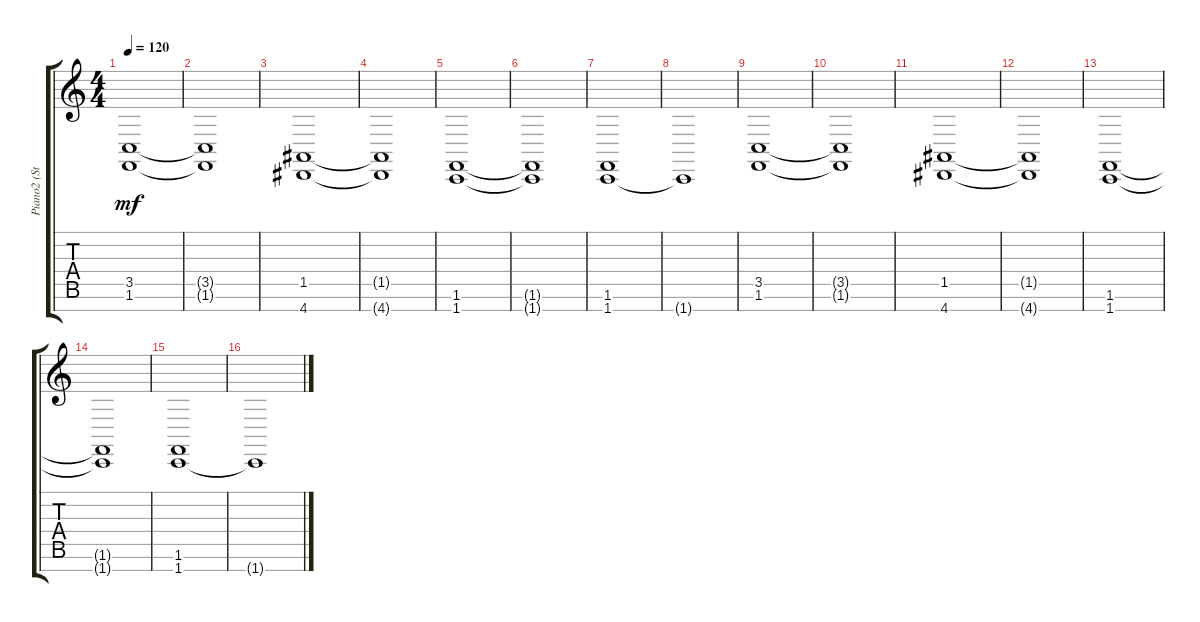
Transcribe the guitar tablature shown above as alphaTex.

\track ("Piano2 (Staff 1)" "Piano2 (St") {instrument acousticgrandpiano}
\staff {score tabs}
\tuning (E4 B3 G3 D3 A2 E2 B1) {hide}
\ts (4 4)
\tempo 120
\clef g2
\ks c
(3.5 1.6).1{dy mf} |
(3.5{t} 1.6{t}).1 |
(1.5 4.7).1 |
(1.5{t} 4.7{t}).1 |
(1.6 1.7).1 |
(1.6{t} 1.7{t}).1 |
(1.6 1.7).1 |
1.7{t}.1 |
(3.5 1.6).1 |
(3.5{t} 1.6{t}).1 |
(1.5 4.7).1 |
(1.5{t} 4.7{t}).1 |
(1.6 1.7).1 |
(1.6{t} 1.7{t}).1 |
(1.6 1.7).1 |
1.7{t}.1
